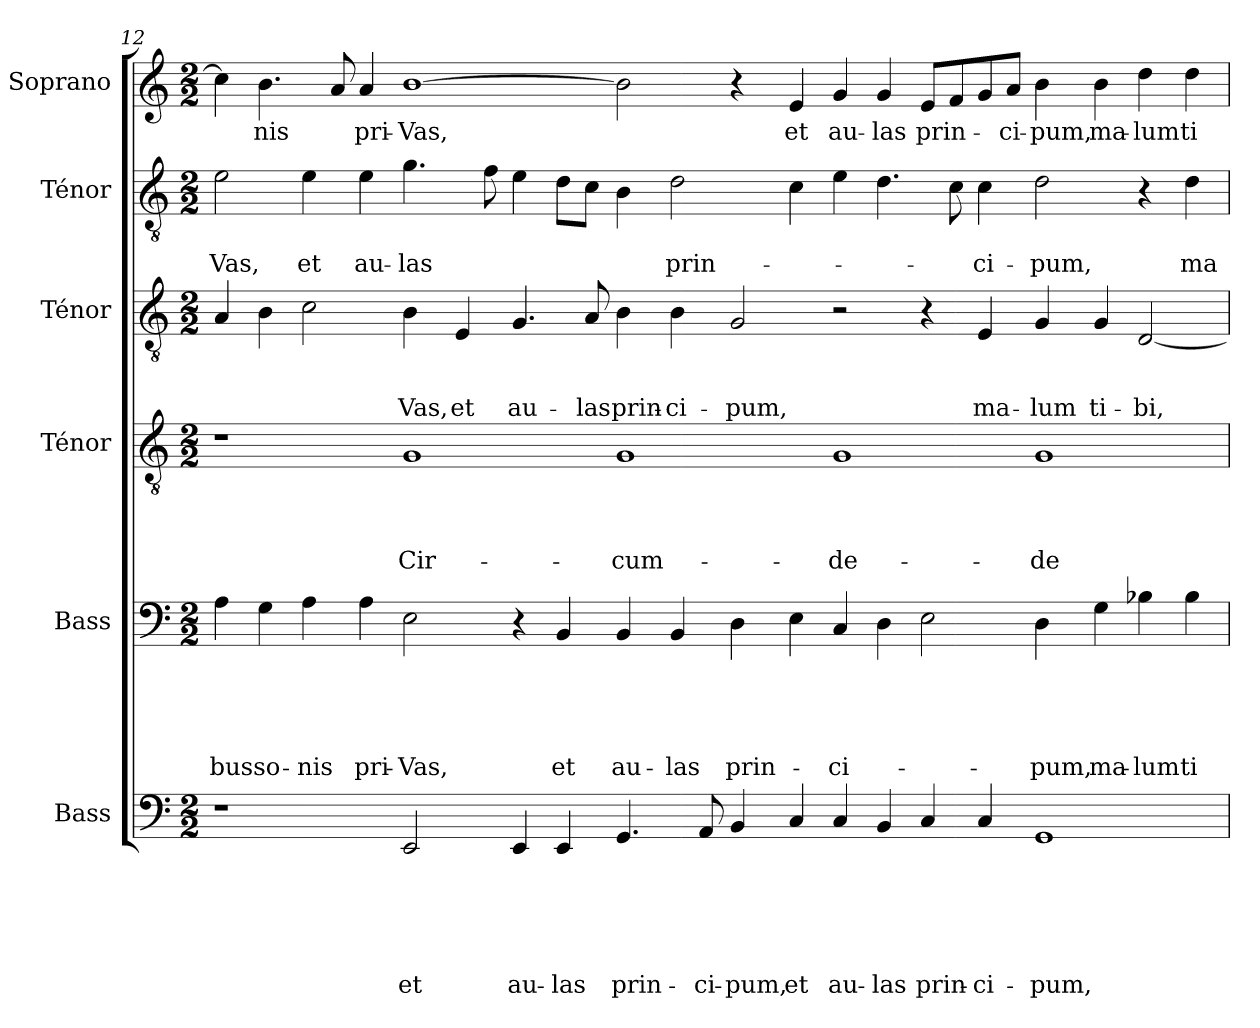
**kern	**text	**text	**text	**text	**text	**text	**kern	**text	**text	**text	**text	**text	**kern	**text	**text	**text	**text	**kern	**text	**text	**text	**kern	**text	**text	**kern	**text
*part6	*part6	*part6	*part6	*part6	*part6	*part6	*part5	*part5	*part5	*part5	*part5	*part5	*part4	*part4	*part4	*part4	*part4	*part3	*part3	*part3	*part3	*part2	*part2	*part2	*part1	*part1
*staff6	*staff6	*staff6	*staff6	*staff6	*staff6	*staff6	*staff5	*staff5	*staff5	*staff5	*staff5	*staff5	*staff4	*staff4	*staff4	*staff4	*staff4	*staff3	*staff3	*staff3	*staff3	*staff2	*staff2	*staff2	*staff1	*staff1
*I"Bass	*	*	*	*	*	*	*I"Bass	*	*	*	*	*	*I"Ténor	*	*	*	*	*I"Ténor	*	*	*	*I"Ténor	*	*	*I"Soprano	*
*I'B.	*	*	*	*	*	*	*I'B.	*	*	*	*	*	*I'T.	*	*	*	*	*I'T.	*	*	*	*I'T.	*	*	*I'S.	*
!!LO:PB:g=z
*clefF4	*	*	*	*	*	*	*clefF4	*	*	*	*	*	*clefGv2	*	*	*	*	*clefGv2	*	*	*	*clefGv2	*	*	*clefG2	*
*k[]	*	*	*	*	*	*	*k[]	*	*	*	*	*	*k[]	*	*	*	*	*k[]	*	*	*	*k[]	*	*	*k[]	*
*C:	*	*	*	*	*	*	*C:	*	*	*	*	*	*C:	*	*	*	*	*C:	*	*	*	*C:	*	*	*C:	*
*M2/2	*	*	*	*	*	*	*M2/2	*	*	*	*	*	*M2/2	*	*	*	*	*M2/2	*	*	*	*M2/2	*	*	*M2/2	*
=12	=12	=12	=12	=12	=12	=12	=12	=12	=12	=12	=12	=12	=12	=12	=12	=12	=12	=12	=12	=12	=12	=12	=12	=12	=12	=12
!	!	!	!	!	!	!	!	!	!	!	!	!LO:LY:b	!	!	!	!	!	!	!	!	!	!	!	!LO:LY:b	!	!
1r	.	.	.	.	.	.	4A\	.	.	.	.	-bus	1r	.	.	.	.	4A/	.	.	.	2e\	.	-Vas,	4cc\]	.
!	!	!	!	!	!	!	!	!	!	!	!	!LO:LY:b	!	!	!	!	!	!	!	!	!	!	!	!	!	!LO:LY:b
.	.	.	.	.	.	.	4G\	.	.	.	.	so-	.	.	.	.	.	4B\	.	.	.	.	.	.	4.b\	-nis
!	!	!	!	!	!	!	!	!	!	!	!	!LO:LY:b	!	!	!	!	!	!	!	!	!	!	!	!LO:LY:b	!	!
.	.	.	.	.	.	.	4A\	.	.	.	.	-nis	.	.	.	.	.	2c\	.	.	.	4e\	.	et	.	.
.	.	.	.	.	.	.	.	.	.	.	.	.	.	.	.	.	.	.	.	.	.	.	.	.	8a/	.
!	!	!	!	!	!	!	!	!	!	!	!	!LO:LY:b	!	!	!	!	!	!	!	!	!	!	!	!LO:LY:b	!	!LO:LY:b
.	.	.	.	.	.	.	4A\	.	.	.	.	pri-	.	.	.	.	.	.	.	.	.	4e\	.	au-	4a/	pri-
!	!	!	!	!	!	!LO:LY:b	!	!	!	!	!	!LO:LY:b	!	!	!	!	!LO:LY:b	!	!	!	!LO:LY:b	!	!	!LO:LY:b	!	!LO:LY:b
2EE/	.	.	.	.	.	et	2E\	.	.	.	.	-Vas,	1G	.	.	.	Cir-	4B\	.	.	-Vas,	4.g\	.	-las	[>1b	-Vas,
!	!	!	!	!	!	!	!	!	!	!	!	!	!	!	!	!	!	!	!	!	!LO:LY:b	!	!	!	!	!
.	.	.	.	.	.	.	.	.	.	.	.	.	.	.	.	.	.	4E/	.	.	et	.	.	.	.	.
.	.	.	.	.	.	.	.	.	.	.	.	.	.	.	.	.	.	.	.	.	.	8f\	.	.	.	.
!	!	!	!	!	!	!LO:LY:b	!	!	!	!	!	!	!	!	!	!	!	!	!	!	!LO:LY:b	!	!	!	!	!
4EE/	.	.	.	.	.	au-	4r	.	.	.	.	.	.	.	.	.	.	4.G/	.	.	au-	4e\	.	.	.	.
!	!	!	!	!	!	!LO:LY:b	!	!	!	!	!	!LO:LY:b	!	!	!	!	!	!	!	!	!	!	!	!	!	!
4EE/	.	.	.	.	.	-las	4BB/	.	.	.	.	et	.	.	.	.	.	.	.	.	.	8d\L	.	.	.	.
!	!	!	!	!	!	!	!	!	!	!	!	!	!	!	!	!	!	!	!	!	!LO:LY:b	!	!	!	!	!
.	.	.	.	.	.	.	.	.	.	.	.	.	.	.	.	.	.	8A/	.	.	-las	8c\J	.	.	.	.
!	!	!	!	!	!	!LO:LY:b	!	!	!	!	!	!LO:LY:b	!	!	!	!	!LO:LY:b	!	!	!	!LO:LY:b	!	!	!	!	!
4.GG/	.	.	.	.	.	prin-	4BB/	.	.	.	.	au-	1G	.	.	.	-cum-	4B\	.	.	prin-	4B\	.	.	2b\]	.
!	!	!	!	!	!	!	!	!	!	!	!	!LO:LY:b	!	!	!	!	!	!	!	!	!LO:LY:b	!	!	!LO:LY:b	!	!
.	.	.	.	.	.	.	4BB/	.	.	.	.	-las	.	.	.	.	.	4B\	.	.	-ci-	2d\	.	prin-	.	.
!	!	!	!	!	!	!LO:LY:b	!	!	!	!	!	!	!	!	!	!	!	!	!	!	!	!	!	!	!	!
8AA/	.	.	.	.	.	-ci-	.	.	.	.	.	.	.	.	.	.	.	.	.	.	.	.	.	.	.	.
!	!	!	!	!	!	!LO:LY:b	!	!	!	!	!	!LO:LY:b	!	!	!	!	!	!	!	!	!LO:LY:b	!	!	!	!	!
4BB/	.	.	.	.	.	-pum,	4D\	.	.	.	.	prin-	.	.	.	.	.	2G/	.	.	-pum,	.	.	.	4r	.
!	!	!	!	!	!	!LO:LY:b	!	!	!	!	!	!	!	!	!	!	!	!	!	!	!	!	!	!	!	!LO:LY:b
4C/	.	.	.	.	.	et	4E\	.	.	.	.	.	.	.	.	.	.	.	.	.	.	4c\	.	.	4e/	et
!	!	!	!	!	!	!LO:LY:b	!	!	!	!	!	!LO:LY:b	!	!	!	!	!LO:LY:b	!	!	!	!	!	!	!	!	!LO:LY:b
4C/	.	.	.	.	.	au-	4C/	.	.	.	.	-ci-	1G	.	.	.	-de-	2r	.	.	.	4e\	.	.	4g/	au-
!	!	!	!	!	!	!LO:LY:b	!	!	!	!	!	!	!	!	!	!	!	!	!	!	!	!	!	!	!	!LO:LY:b
4BB/	.	.	.	.	.	-las	4D\	.	.	.	.	.	.	.	.	.	.	.	.	.	.	4.d\	.	.	4g/	-las
!	!	!	!	!	!	!LO:LY:b	!	!	!	!	!	!	!	!	!	!	!	!	!	!	!	!	!	!	!	!LO:LY:b
4C/	.	.	.	.	.	prin-	2E\	.	.	.	.	.	.	.	.	.	.	4r	.	.	.	.	.	.	8e/L	prin-
.	.	.	.	.	.	.	.	.	.	.	.	.	.	.	.	.	.	.	.	.	.	8c\	.	.	8f/	.
!	!	!	!	!	!	!LO:LY:b	!	!	!	!	!	!	!	!	!	!	!	!	!	!	!LO:LY:b	!	!	!LO:LY:b	!	!
4C/	.	.	.	.	.	-ci-	.	.	.	.	.	.	.	.	.	.	.	4E/	.	.	ma-	4c\	.	-ci-	8g/	.
!	!	!	!	!	!	!	!	!	!	!	!	!	!	!	!	!	!	!	!	!	!	!	!	!	!	!LO:LY:b
.	.	.	.	.	.	.	.	.	.	.	.	.	.	.	.	.	.	.	.	.	.	.	.	.	8a/J	-ci-
!	!	!	!	!	!	!LO:LY:b	!	!	!	!	!	!LO:LY:b	!	!	!	!	!LO:LY:b	!	!	!	!LO:LY:b	!	!	!LO:LY:b	!	!LO:LY:b
1GG	.	.	.	.	.	-pum,	4D\	.	.	.	.	-pum,	1G	.	.	.	-de-	4G/	.	.	-lum	2d\	.	-pum,	4b\	-pum,
!	!	!	!	!	!	!	!	!	!	!	!	!LO:LY:b	!	!	!	!	!	!	!	!	!LO:LY:b	!	!	!	!	!LO:LY:b
.	.	.	.	.	.	.	4G\	.	.	.	.	ma-	.	.	.	.	.	4G/	.	.	ti-	.	.	.	4b\	ma-
!	!	!	!	!	!	!	!	!	!	!	!	!LO:LY:b	!	!	!	!	!	!	!	!	!LO:LY:b	!	!	!	!	!LO:LY:b
.	.	.	.	.	.	.	4B-X\	.	.	.	.	-lum	.	.	.	.	.	[<2D/	.	.	-bi,	4r	.	.	4dd\	-lum
!	!	!	!	!	!	!	!	!	!	!	!	!LO:LY:b	!	!	!	!	!	!	!	!	!	!	!	!LO:LY:b	!	!LO:LY:b
.	.	.	.	.	.	.	4B-\	.	.	.	.	ti-	.	.	.	.	.	.	.	.	.	4d\	.	ma-	4dd\	ti-
=	=	=	=	=	=	=	=	=	=	=	=	=	=	=	=	=	=	=	=	=	=	=	=	=	=	=
*-	*-	*-	*-	*-	*-	*-	*-	*-	*-	*-	*-	*-	*-	*-	*-	*-	*-	*-	*-	*-	*-	*-	*-	*-	*-	*-
